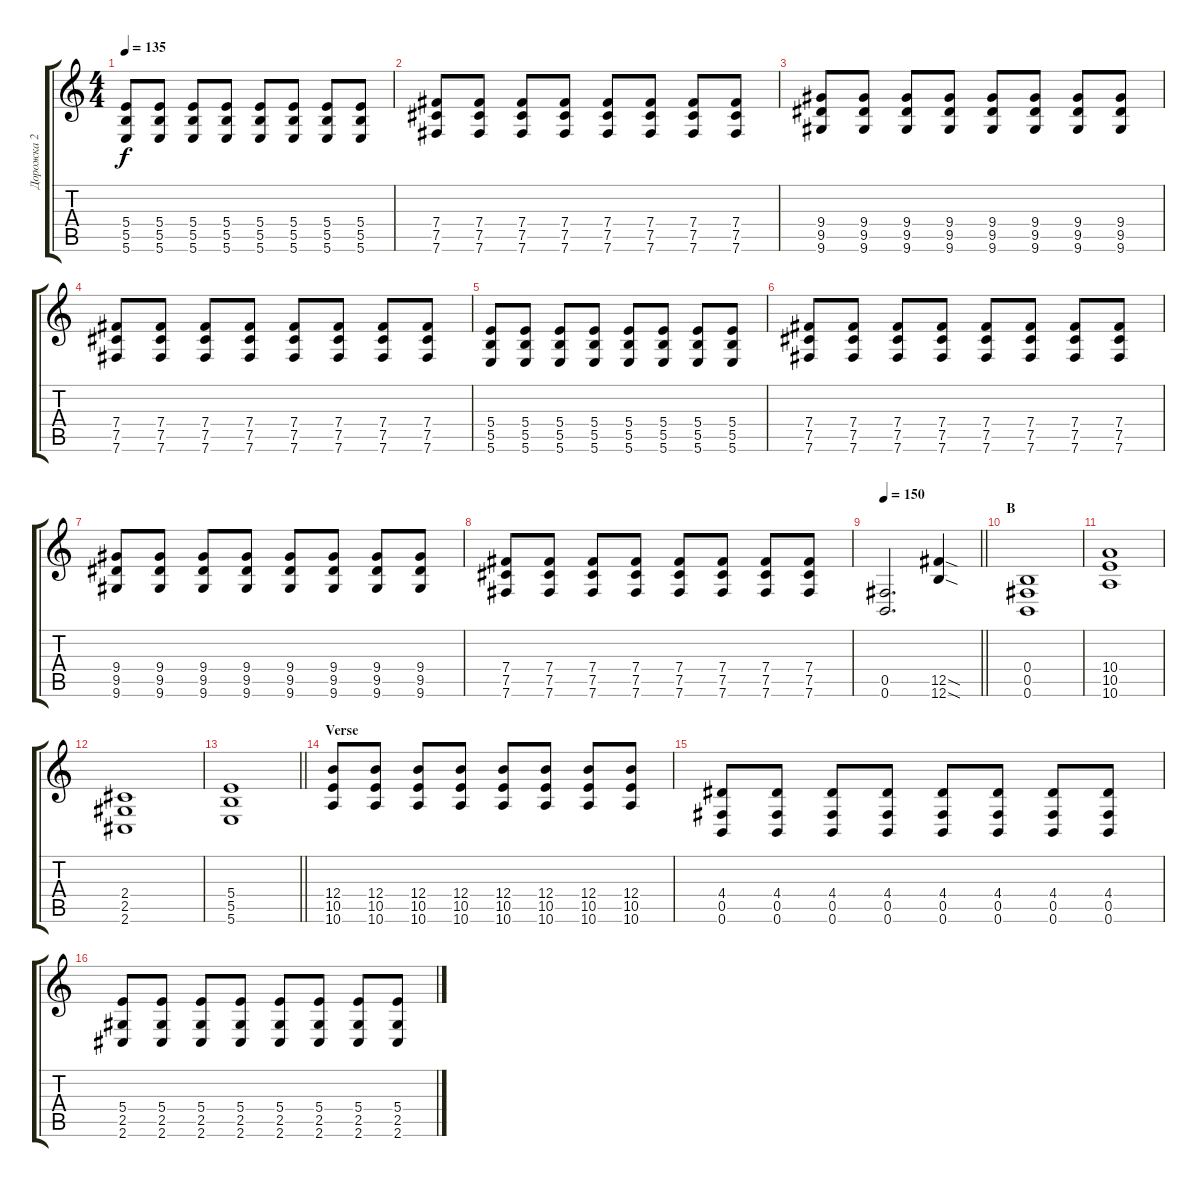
\track ("Дорожка 2" "Дорожка 2") {instrument distortionguitar}
\staff {score tabs}
\tuning (Db4 Ab3 E3 B2 Gb2 B1) {hide}
\ts (4 4)
\tempo 135
\clef g2
\ks c
(5.4 5.5 5.6).8{dy f} (5.4 5.5 5.6).8 (5.4 5.5 5.6).8 (5.4 5.5 5.6).8 (5.4 5.5 5.6).8 (5.4 5.5 5.6).8 (5.4 5.5 5.6).8 (5.4 5.5 5.6).8 |
(7.4 7.5 7.6).8 (7.4 7.5 7.6).8 (7.4 7.5 7.6).8 (7.4 7.5 7.6).8 (7.4 7.5 7.6).8 (7.4 7.5 7.6).8 (7.4 7.5 7.6).8 (7.4 7.5 7.6).8 |
(9.4 9.5 9.6).8 (9.4 9.5 9.6).8 (9.4 9.5 9.6).8 (9.4 9.5 9.6).8 (9.4 9.5 9.6).8 (9.4 9.5 9.6).8 (9.4 9.5 9.6).8 (9.4 9.5 9.6).8 |
(7.4 7.5 7.6).8 (7.4 7.5 7.6).8 (7.4 7.5 7.6).8 (7.4 7.5 7.6).8 (7.4 7.5 7.6).8 (7.4 7.5 7.6).8 (7.4 7.5 7.6).8 (7.4 7.5 7.6).8 |
(5.4 5.5 5.6).8 (5.4 5.5 5.6).8 (5.4 5.5 5.6).8 (5.4 5.5 5.6).8 (5.4 5.5 5.6).8 (5.4 5.5 5.6).8 (5.4 5.5 5.6).8 (5.4 5.5 5.6).8 |
(7.4 7.5 7.6).8 (7.4 7.5 7.6).8 (7.4 7.5 7.6).8 (7.4 7.5 7.6).8 (7.4 7.5 7.6).8 (7.4 7.5 7.6).8 (7.4 7.5 7.6).8 (7.4 7.5 7.6).8 |
(9.4 9.5 9.6).8 (9.4 9.5 9.6).8 (9.4 9.5 9.6).8 (9.4 9.5 9.6).8 (9.4 9.5 9.6).8 (9.4 9.5 9.6).8 (9.4 9.5 9.6).8 (9.4 9.5 9.6).8 |
(7.4 7.5 7.6).8 (7.4 7.5 7.6).8 (7.4 7.5 7.6).8 (7.4 7.5 7.6).8 (7.4 7.5 7.6).8 (7.4 7.5 7.6).8 (7.4 7.5 7.6).8 (7.4 7.5 7.6).8 |
\tempo 150
\barLineRight lightlight
(0.5 0.6).2{d} (12.5{sod} 12.6{sod}).4 |
\section ("" "B")
(0.4 0.5 0.6).1 |
(10.4 10.5 10.6).1 |
(2.4 2.5 2.6).1 |
\barLineRight lightlight
(5.4 5.5 5.6).1 |
\section ("" "Verse")
(12.4 10.5 10.6).8 (12.4 10.5 10.6).8 (12.4 10.5 10.6).8 (12.4 10.5 10.6).8 (12.4 10.5 10.6).8 (12.4 10.5 10.6).8 (12.4 10.5 10.6).8 (12.4 10.5 10.6).8 |
(4.4 0.5 0.6).8 (4.4 0.5 0.6).8 (4.4 0.5 0.6).8 (4.4 0.5 0.6).8 (4.4 0.5 0.6).8 (4.4 0.5 0.6).8 (4.4 0.5 0.6).8 (4.4 0.5 0.6).8 |
(5.4 2.5 2.6).8 (5.4 2.5 2.6).8 (5.4 2.5 2.6).8 (5.4 2.5 2.6).8 (5.4 2.5 2.6).8 (5.4 2.5 2.6).8 (5.4 2.5 2.6).8 (5.4 2.5 2.6).8
